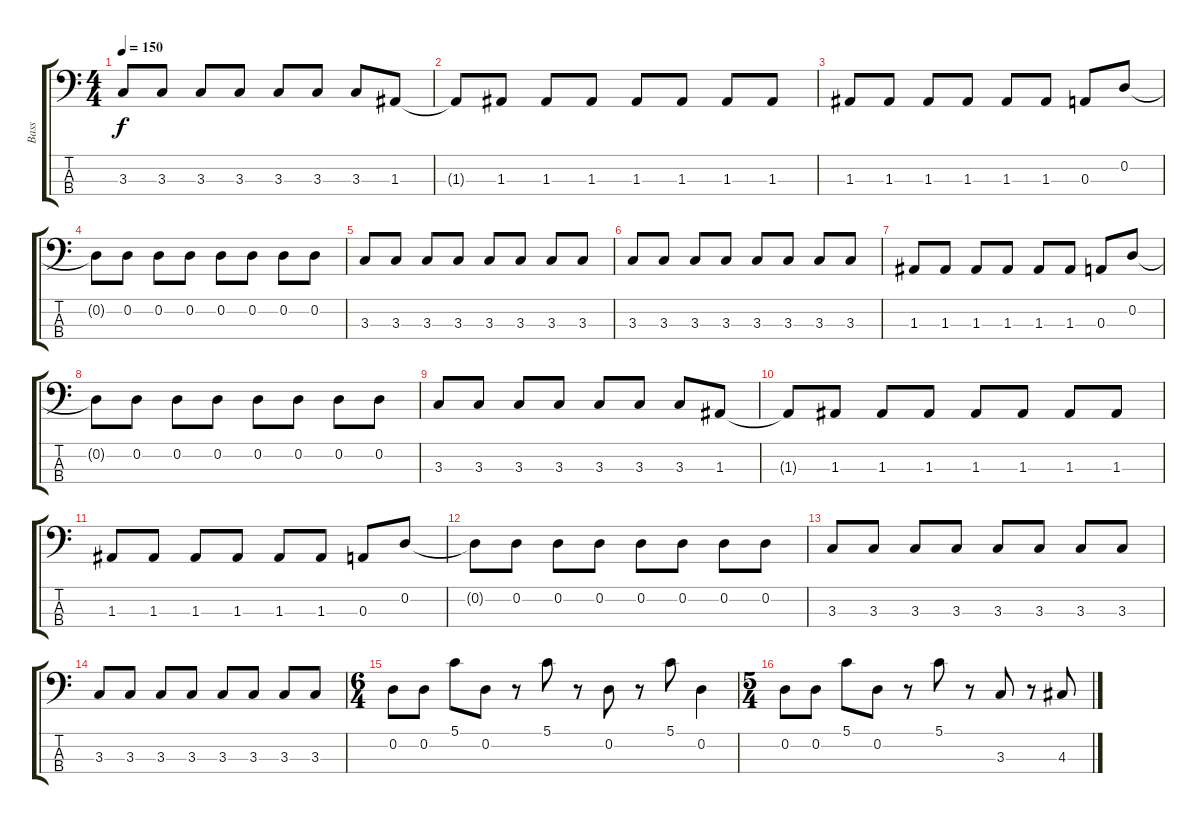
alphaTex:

\track ("Bass" "Bass") {instrument electricbassfinger}
\staff {score tabs}
\tuning (G2 D2 A1 D1) {hide}
\ts (4 4)
\tempo 150
\clef f4
\ks c
3.3.8{dy f} 3.3.8 3.3.8 3.3.8 3.3.8 3.3.8 3.3.8 1.3.8 |
1.3{t}.8 1.3.8 1.3.8 1.3.8 1.3.8 1.3.8 1.3.8 1.3.8 |
1.3.8 1.3.8 1.3.8 1.3.8 1.3.8 1.3.8 0.3.8 0.2.8 |
0.2{t}.8 0.2.8 0.2.8 0.2.8 0.2.8 0.2.8 0.2.8 0.2.8 |
3.3.8 3.3.8 3.3.8 3.3.8 3.3.8 3.3.8 3.3.8 3.3.8 |
3.3.8 3.3.8 3.3.8 3.3.8 3.3.8 3.3.8 3.3.8 3.3.8 |
1.3.8 1.3.8 1.3.8 1.3.8 1.3.8 1.3.8 0.3.8 0.2.8 |
0.2{t}.8 0.2.8 0.2.8 0.2.8 0.2.8 0.2.8 0.2.8 0.2.8 |
3.3.8 3.3.8 3.3.8 3.3.8 3.3.8 3.3.8 3.3.8 1.3.8 |
1.3{t}.8 1.3.8 1.3.8 1.3.8 1.3.8 1.3.8 1.3.8 1.3.8 |
1.3.8 1.3.8 1.3.8 1.3.8 1.3.8 1.3.8 0.3.8 0.2.8 |
0.2{t}.8 0.2.8 0.2.8 0.2.8 0.2.8 0.2.8 0.2.8 0.2.8 |
3.3.8 3.3.8 3.3.8 3.3.8 3.3.8 3.3.8 3.3.8 3.3.8 |
3.3.8 3.3.8 3.3.8 3.3.8 3.3.8 3.3.8 3.3.8 3.3.8 |
\ts (6 4)
0.2.8{instrument electricbassfinger} 0.2.8 5.1.8 0.2.8 r.8 5.1.8 r.8 0.2.8 r.8 5.1.8 0.2.4 |
\ts (5 4)
0.2.8 0.2.8 5.1.8 0.2.8 r.8 5.1.8 r.8 3.3.8 r.8 4.3.8
